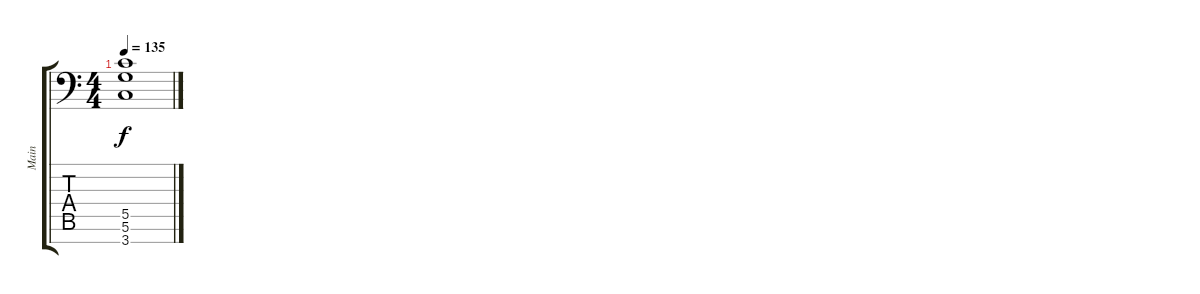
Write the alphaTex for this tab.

\track ("Main" "Main") {instrument distortionguitar}
\staff {score tabs}
\tuning (D4 A3 F3 C3 G2 D2 A1) {hide}
\ts (4 4)
\tempo 135
\clef f4
\ks c
(5.5{t} 5.6{t} 3.7{t}).1{dy f}
